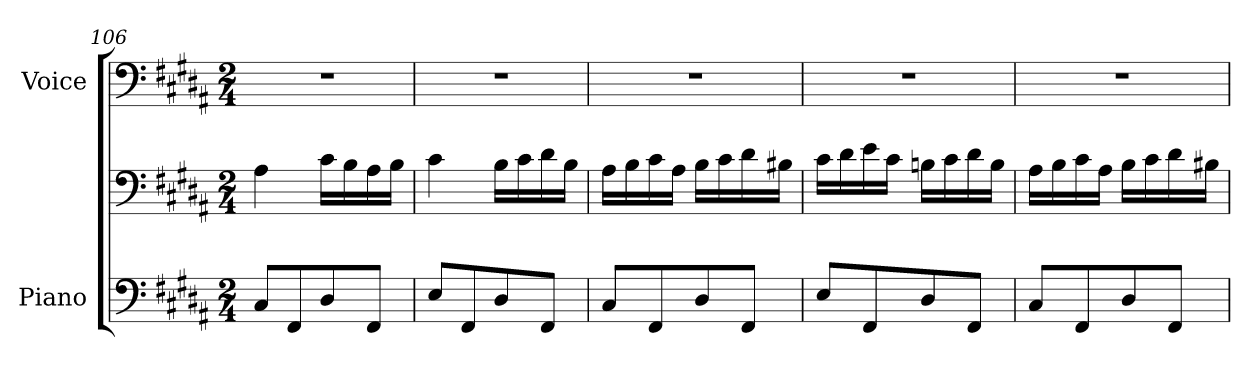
**kern	**kern	**kern
*part2	*part2	*part1
*staff3	*staff2	*staff1
*I"Piano	*	*I"Voice
*I'Pno.	*	*I'Voice
*clefF4	*clefF4	*clefF4
*k[f#c#g#d#a#]	*k[f#c#g#d#a#]	*k[f#c#g#d#a#]
*B:	*B:	*B:
*M2/4	*M2/4	*M2/4
=106	=106	=106
!	!	!LO:N:vis=1
8C#i/L	4A#i\	2r
8FF#i/	.	.
8D#i/	16c#i\LL	.
.	16Bi\	.
8FF#i/J	16A#i\	.
.	16Bi\JJ	.
=107	=107	=107
!	!	!LO:N:vis=1
8Ei/L	4c#i\	2r
8FF#i/	.	.
8D#i/	16Bi\LL	.
.	16c#i\	.
8FF#i/J	16d#i\	.
.	16Bi\JJ	.
!!LO:PB:g=z
=108	=108	=108
!	!	!LO:N:vis=1
8C#i/L	16A#i\LL	2r
.	16Bi\	.
8FF#i/	16c#i\	.
.	16A#i\JJ	.
8D#i/	16Bi\LL	.
.	16c#i\	.
8FF#i/J	16d#i\	.
.	16B#Xi\JJ	.
=109	=109	=109
!	!	!LO:N:vis=1
8Ei/L	16c#i\LL	2r
.	16d#i\	.
8FF#i/	16ei\	.
.	16c#i\JJ	.
8D#i/	16Bni\LL	.
.	16c#i\	.
8FF#i/J	16d#i\	.
.	16Bi\JJ	.
=110	=110	=110
!	!	!LO:N:vis=1
8C#i/L	16A#i\LL	2r
.	16Bi\	.
8FF#i/	16c#i\	.
.	16A#i\JJ	.
8D#i/	16Bi\LL	.
.	16c#i\	.
8FF#i/J	16d#i\	.
.	16B#Xi\JJ	.
=	=	=
*-	*-	*-
